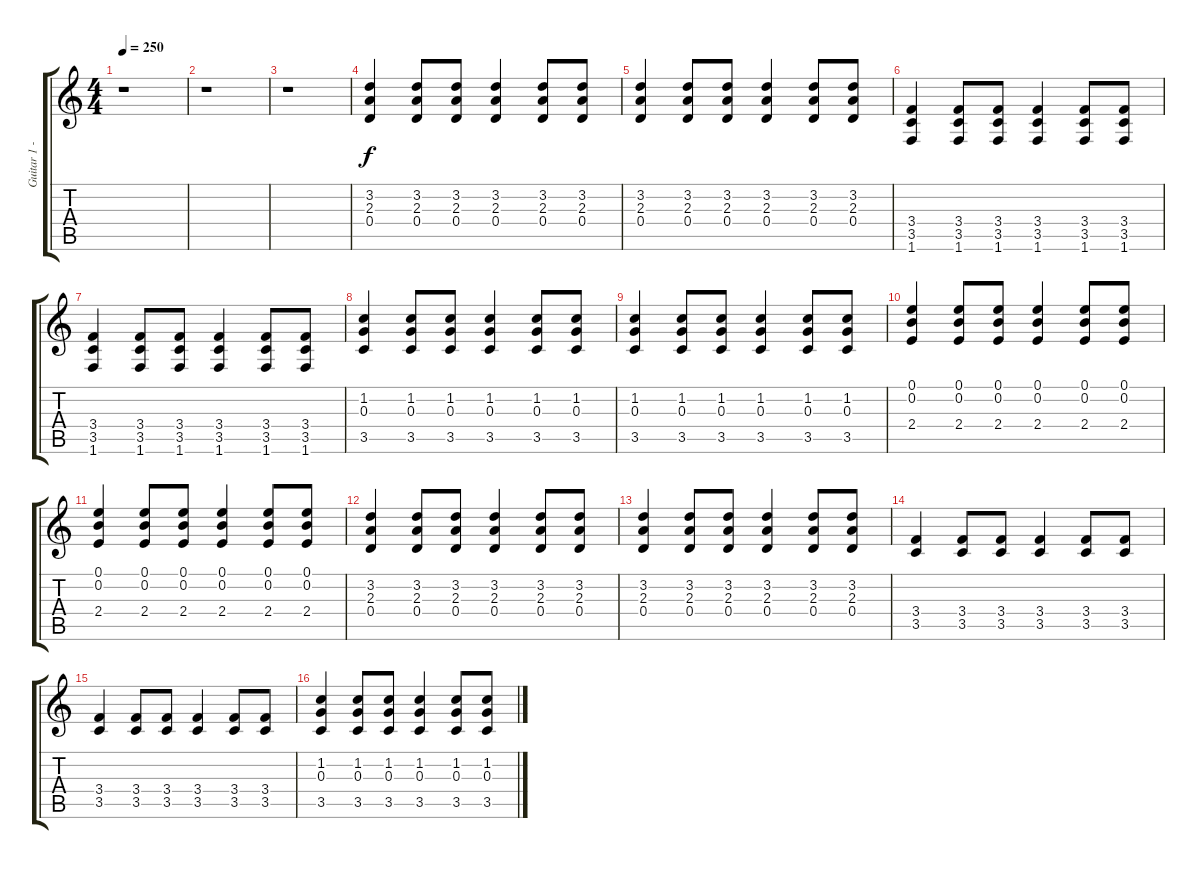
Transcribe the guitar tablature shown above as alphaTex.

\track ("Guitar 1 - El Hefe" "Guitar 1 -") {instrument overdrivenguitar}
\staff {score tabs}
\tuning (E4 B3 G3 D3 A2 E2) {hide}
\ts (4 4)
\tempo 250
\clef g2
\ks c
r.1{dy f} |
r.1 |
r.1 |
(3.2 2.3 0.4).4 (3.2 2.3 0.4).8 (3.2 2.3 0.4).8 (3.2 2.3 0.4).4 (3.2 2.3 0.4).8 (3.2 2.3 0.4).8 |
(3.2 2.3 0.4).4 (3.2 2.3 0.4).8 (3.2 2.3 0.4).8 (3.2 2.3 0.4).4 (3.2 2.3 0.4).8 (3.2 2.3 0.4).8 |
(3.4 3.5 1.6).4 (3.4 3.5 1.6).8 (3.4 3.5 1.6).8 (3.4 3.5 1.6).4 (3.4 3.5 1.6).8 (3.4 3.5 1.6).8 |
(3.4 3.5 1.6).4 (3.4 3.5 1.6).8 (3.4 3.5 1.6).8 (3.4 3.5 1.6).4 (3.4 3.5 1.6).8 (3.4 3.5 1.6).8 |
(1.2 0.3 3.5).4 (1.2 0.3 3.5).8 (1.2 0.3 3.5).8 (1.2 0.3 3.5).4 (1.2 0.3 3.5).8 (1.2 0.3 3.5).8 |
(1.2 0.3 3.5).4 (1.2 0.3 3.5).8 (1.2 0.3 3.5).8 (1.2 0.3 3.5).4 (1.2 0.3 3.5).8 (1.2 0.3 3.5).8 |
(0.1 0.2 2.4).4 (0.1 0.2 2.4).8 (0.1 0.2 2.4).8 (0.1 0.2 2.4).4 (0.1 0.2 2.4).8 (0.1 0.2 2.4).8 |
(0.1 0.2 2.4).4 (0.1 0.2 2.4).8 (0.1 0.2 2.4).8 (0.1 0.2 2.4).4 (0.1 0.2 2.4).8 (0.1 0.2 2.4).8 |
(3.2 2.3 0.4).4 (3.2 2.3 0.4).8 (3.2 2.3 0.4).8 (3.2 2.3 0.4).4 (3.2 2.3 0.4).8 (3.2 2.3 0.4).8 |
(3.2 2.3 0.4).4 (3.2 2.3 0.4).8 (3.2 2.3 0.4).8 (3.2 2.3 0.4).4 (3.2 2.3 0.4).8 (3.2 2.3 0.4).8 |
(3.4 3.5).4 (3.4 3.5).8 (3.4 3.5).8 (3.4 3.5).4 (3.4 3.5).8 (3.4 3.5).8 |
(3.4 3.5).4 (3.4 3.5).8 (3.4 3.5).8 (3.4 3.5).4 (3.4 3.5).8 (3.4 3.5).8 |
(1.2 0.3 3.5).4 (1.2 0.3 3.5).8 (1.2 0.3 3.5).8 (1.2 0.3 3.5).4 (1.2 0.3 3.5).8 (1.2 0.3 3.5).8
